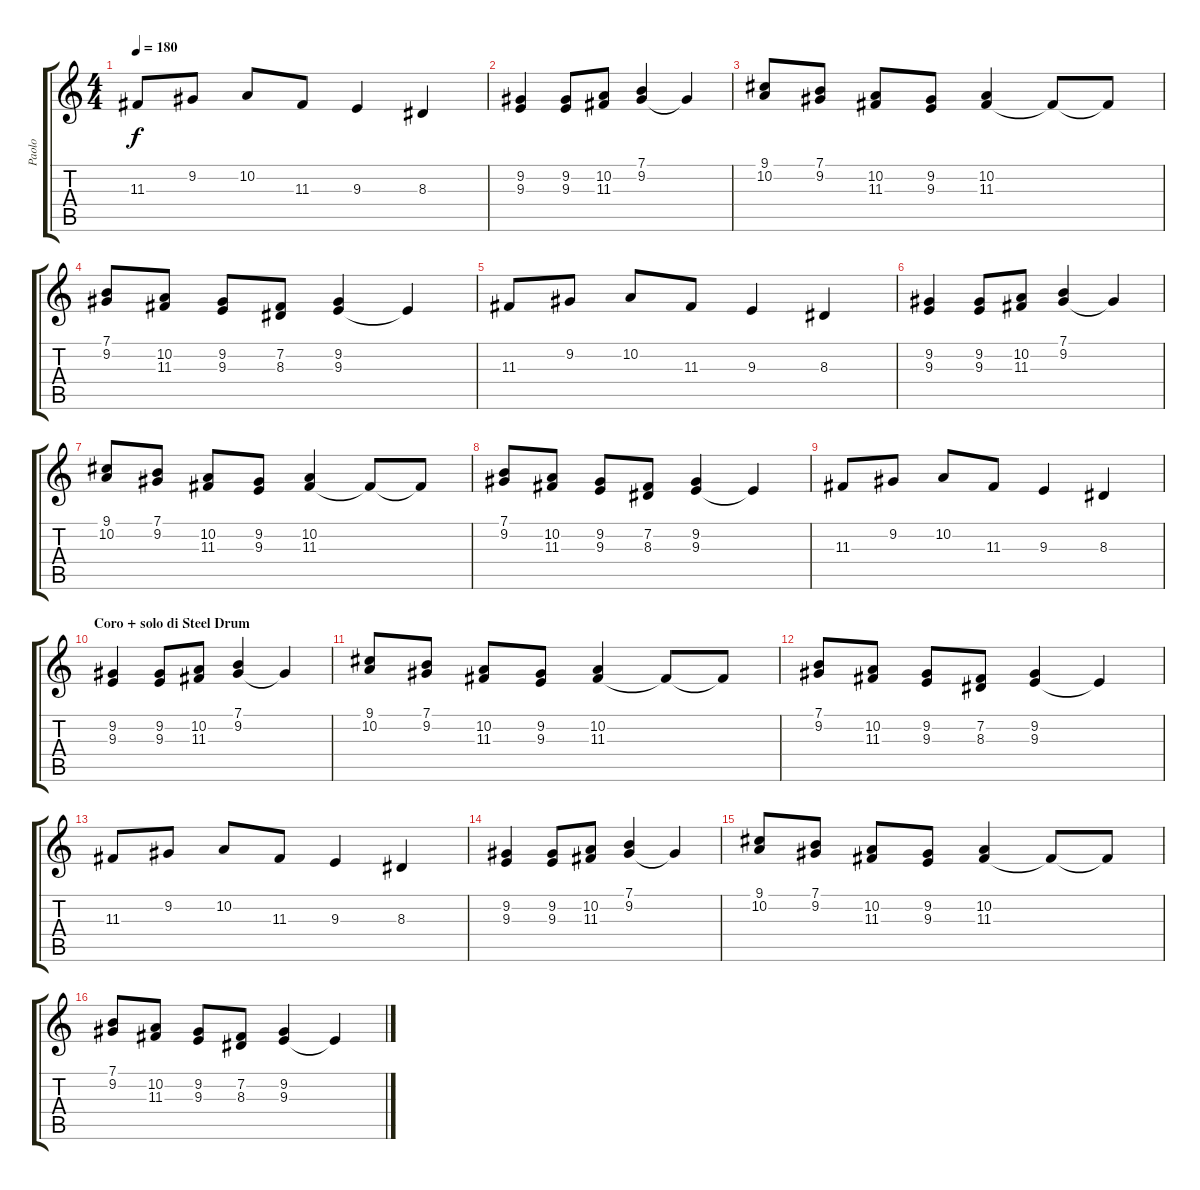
\track ("Paolo" "Paolo") {instrument steeldrums}
\staff {score tabs}
\tuning (E4 B3 G3 D3 A2 E2) {hide}
\ts (4 4)
\tempo 180
\clef g2
\ks c
11.3.8{dy f} 9.2.8 10.2.8 11.3.8 9.3.4 8.3.4 |
(9.2 9.3).4{volume 9 instrument steeldrums} (9.2 9.3).8 (10.2 11.3).8 (7.1 9.2).4 9.2{t}.4 |
(9.1 10.2).8 (7.1 9.2).8 (10.2 11.3).8 (9.2 9.3).8 (10.2 11.3).4 11.3{t}.8 11.3{t}.8 |
(7.1 9.2).8 (10.2 11.3).8 (9.2 9.3).8 (7.2 8.3).8 (9.2 9.3).4 9.3{t}.4 |
11.3.8 9.2.8 10.2.8 11.3.8 9.3.4 8.3.4 |
(9.2 9.3).4{volume 12 instrument steeldrums} (9.2 9.3).8 (10.2 11.3).8 (7.1 9.2).4 9.2{t}.4 |
(9.1 10.2).8 (7.1 9.2).8 (10.2 11.3).8 (9.2 9.3).8 (10.2 11.3).4 11.3{t}.8 11.3{t}.8 |
(7.1 9.2).8 (10.2 11.3).8 (9.2 9.3).8 (7.2 8.3).8 (9.2 9.3).4 9.3{t}.4 |
11.3.8 9.2.8 10.2.8 11.3.8 9.3.4 8.3.4 |
\section ("" "Coro + solo di Steel Drum")
(9.2 9.3).4{volume 14 instrument steeldrums} (9.2 9.3).8 (10.2 11.3).8 (7.1 9.2).4 9.2{t}.4 |
(9.1 10.2).8 (7.1 9.2).8 (10.2 11.3).8 (9.2 9.3).8 (10.2 11.3).4 11.3{t}.8 11.3{t}.8 |
(7.1 9.2).8 (10.2 11.3).8 (9.2 9.3).8 (7.2 8.3).8 (9.2 9.3).4 9.3{t}.4 |
11.3.8 9.2.8 10.2.8 11.3.8 9.3.4 8.3.4 |
(9.2 9.3).4 (9.2 9.3).8 (10.2 11.3).8 (7.1 9.2).4 9.2{t}.4 |
(9.1 10.2).8 (7.1 9.2).8 (10.2 11.3).8 (9.2 9.3).8 (10.2 11.3).4 11.3{t}.8 11.3{t}.8 |
(7.1 9.2).8 (10.2 11.3).8 (9.2 9.3).8 (7.2 8.3).8 (9.2 9.3).4 9.3{t}.4
